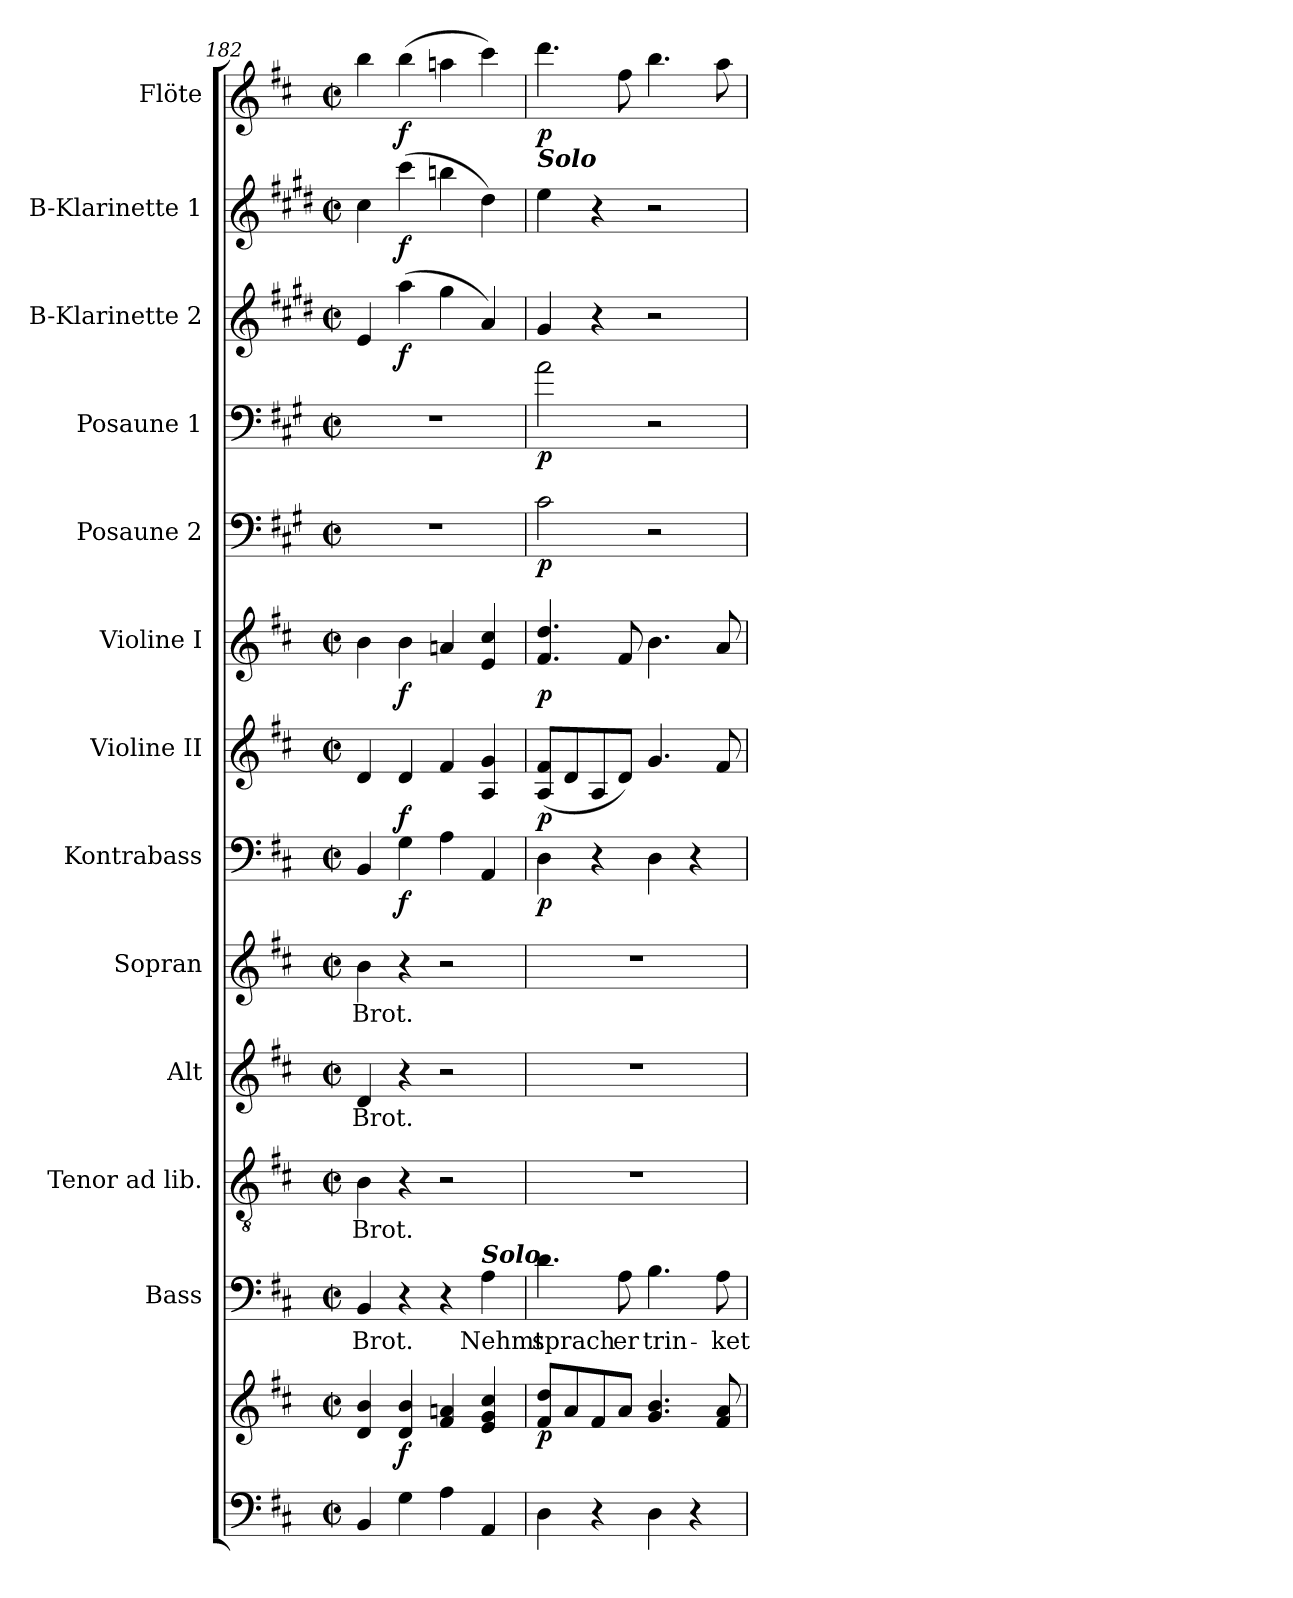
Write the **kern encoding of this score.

**kern	**kern	**dynam	**kern	**text	**kern	**text	**kern	**text	**kern	**text	**kern	**dynam	**kern	**dynam	**kern	**dynam	**kern	**dynam	**kern	**dynam	**kern	**dynam	**kern	**dynam	**kern	**dynam
*part13	*part13	*part13	*part12	*part12	*part11	*part11	*part10	*part10	*part9	*part9	*part8	*part8	*part7	*part7	*part6	*part6	*part5	*part5	*part4	*part4	*part3	*part3	*part2	*part2	*part1	*part1
*staff14	*staff13	*staff13/14	*staff12	*staff12	*staff11	*staff11	*staff10	*staff10	*staff9	*staff9	*staff8	*staff8	*staff7	*staff7	*staff6	*staff6	*staff5	*staff5	*staff4	*staff4	*staff3	*staff3	*staff2	*staff2	*staff1	*staff1
*	*	*	*I"Bass	*	*I"Tenor ad lib.	*	*I"Alt	*	*I"Sopran	*	*I"Kontrabass	*	*I"Violine II	*	*I"Violine I	*	*I"Posaune 2	*	*I"Posaune 1	*	*I"B-Klarinette 2	*	*I"B-Klarinette 1	*	*I"Flöte	*
*	*	*	*I'B.	*	*I'T.	*	*I'A.	*	*I'S.	*	*I'Kb.	*	*I'Vl. II	*	*I'Vl. I	*	*I'Pos 2	*	*I'Pos. 1	*	*I'B Kl. 2	*	*I'B Kl. 1	*	*I'Fl.	*
*clefF4	*clefG2	*	*clefF4	*	*clefGv2	*	*clefG2	*	*clefG2	*	*clefF4	*	*clefG2	*	*clefG2	*	*clefF4	*	*clefF4	*	*clefG2	*	*clefG2	*	*clefG2	*
*	*	*	*	*	*	*	*	*	*	*	*ITrd7c12	*	*	*	*	*	*ITrd4c7	*	*ITrd4c7	*	*ITrd1c2	*	*ITrd1c2	*	*	*
*k[f#c#]	*k[f#c#]	*	*k[f#c#]	*	*k[f#c#]	*	*k[f#c#]	*	*k[f#c#]	*	*k[f#c#]	*	*k[f#c#]	*	*k[f#c#]	*	*k[f#c#]	*	*k[f#c#]	*	*k[f#c#]	*	*k[f#c#]	*	*k[f#c#]	*
*D:	*D:	*	*D:	*	*D:	*	*D:	*	*D:	*	*D:	*	*D:	*	*D:	*	*D:	*	*D:	*	*D:	*	*D:	*	*D:	*
*M2/2	*M2/2	*	*M2/2	*	*M2/2	*	*M2/2	*	*M2/2	*	*M2/2	*	*M2/2	*	*M2/2	*	*M2/2	*	*M2/2	*	*M2/2	*	*M2/2	*	*M2/2	*
*met(c|)	*met(c|)	*	*met(c|)	*	*met(c|)	*	*met(c|)	*	*met(c|)	*	*met(c|)	*	*met(c|)	*	*met(c|)	*	*met(c|)	*	*met(c|)	*	*met(c|)	*	*met(c|)	*	*met(c|)	*
=182	=182	=182	=182	=182	=182	=182	=182	=182	=182	=182	=182	=182	=182	=182	=182	=182	=182	=182	=182	=182	=182	=182	=182	=182	=182	=182
!	!	!	!	!LO:LY:b	!	!LO:LY:b	!	!LO:LY:b	!	!LO:LY:b	!	!	!	!	!	!	!	!	!	!	!	!	!	!	!	!
4BB/	4d/ 4b/	.	4BB/	Brot.	4B\	Brot.	4d/	Brot.	4b\	Brot.	4BBB/	.	4d/	.	4b\	.	1r	.	1r	.	4d/	.	4b\	.	4bb\	.
!	!	!LO:DY:b	!	!	!	!	!	!	!	!	!	!LO:DY:b	!	!LO:DY:b	!	!LO:DY:b	!	!	!	!	!	!LO:DY:b	!	!LO:DY:b	!	!LO:DY:b
4G\	4d/ 4b/	f	4r	.	4r	.	4r	.	4r	.	4GG\	f	4d/	f	4b\	f	.	.	.	.	(>4gg\	f	(>4bb\	f	(>4bb\	f
4A\	4f#/ 4an/	.	4r	.	2r	.	2r	.	2r	.	4AA\	.	4f#/	.	4an/	.	.	.	.	.	4ff#\	.	4aan\	.	4aan\	.
!	!	!	!LO:TX:a:Bi:t=Solo	!	!	!	!	!	!	!	!	!	!	!	!	!	!	!	!	!	!	!	!	!	!	!
!	!	!	!	!LO:LY:b	!	!	!	!	!	!	!	!	!	!	!	!	!	!	!	!	!	!	!	!	!	!
4AA/	4e/ 4g/ 4cc#/	.	4A\	Nehmt	.	.	.	.	.	.	4AAA/	.	4A/ 4g/	.	4e/ 4cc#/	.	.	.	.	.	4g/)	.	4cc#\)	.	4ccc#\)	.
=183	=183	=183	=183	=183	=183	=183	=183	=183	=183	=183	=183	=183	=183	=183	=183	=183	=183	=183	=183	=183	=183	=183	=183	=183	=183	=183
!	!	!	!	!	!	!	!	!	!	!	!	!	!	!	!	!	!	!	!	!	!	!	!	!	!LO:TX:b:Bi:t=Solo	!
!	!	!LO:DY:b	!	!LO:LY:b	!	!	!	!	!	!	!	!LO:DY:b	!	!LO:DY:b	!	!LO:DY:b	!	!LO:DY:b	!	!LO:DY:b	!	!	!	!	!	!LO:DY:b
4D\	8f#/ 8dd/L	p	4.d\	sprach	1r	.	1r	.	1r	.	4DD\	p	(<8A/ 8f#/L	p	4.f#/ 4.dd/	p	2F#\	p	2d\	p	4f#/	.	4dd\	.	4.ddd\	p
.	8a/	.	.	.	.	.	.	.	.	.	.	.	8d/	.	.	.	.	.	.	.	.	.	.	.	.	.
4r	8f#/	.	.	.	.	.	.	.	.	.	4r	.	8A/	.	.	.	.	.	.	.	4r	.	4r	.	.	.
!	!	!	!	!LO:LY:b	!	!	!	!	!	!	!	!	!	!	!	!	!	!	!	!	!	!	!	!	!	!
.	8a/J	.	8A\	er	.	.	.	.	.	.	.	.	8d/J)	.	8f#/	.	.	.	.	.	.	.	.	.	8ff#\	.
!	!	!	!	!LO:LY:b	!	!	!	!	!	!	!	!	!	!	!	!	!	!	!	!	!	!	!	!	!	!
4D\	4.g/ 4.b/	.	4.B\	trin-	.	.	.	.	.	.	4DD\	.	4.g/	.	4.b\	.	2r	.	2r	.	2r	.	2r	.	4.bb\	.
4r	.	.	.	.	.	.	.	.	.	.	4r	.	.	.	.	.	.	.	.	.	.	.	.	.	.	.
!	!	!	!	!LO:LY:b	!	!	!	!	!	!	!	!	!	!	!	!	!	!	!	!	!	!	!	!	!	!
.	8f#/ 8a/	.	8A\	-ket	.	.	.	.	.	.	.	.	8f#/	.	8a/	.	.	.	.	.	.	.	.	.	8aa\	.
=	=	=	=	=	=	=	=	=	=	=	=	=	=	=	=	=	=	=	=	=	=	=	=	=	=	=
*-	*-	*-	*-	*-	*-	*-	*-	*-	*-	*-	*-	*-	*-	*-	*-	*-	*-	*-	*-	*-	*-	*-	*-	*-	*-	*-
